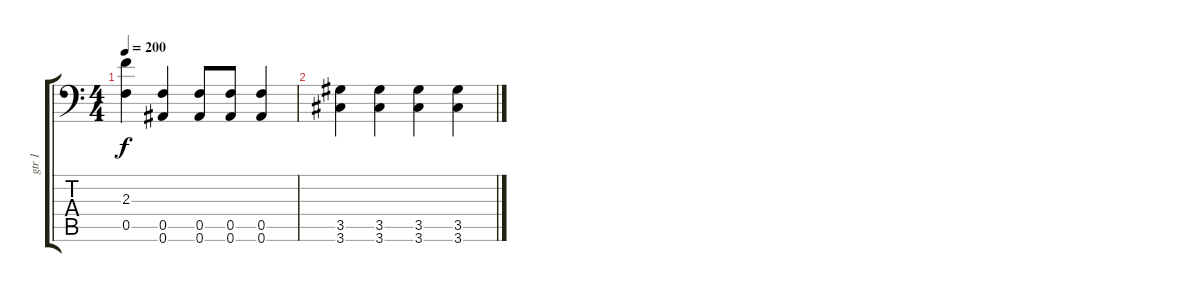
\track ("gtr 1" "gtr 1") {instrument distortionguitar}
\staff {score tabs}
\tuning (C4 G3 Eb3 Bb2 F2 Bb1) {hide}
\ts (4 4)
\tempo 200
\clef f4
\ks c
(2.3{t} 0.5{t}).4{dy f} (0.5 0.6).4 (0.5 0.6).8 (0.5 0.6).8 (0.5 0.6).4 |
(3.5 3.6).4 (3.5 3.6).4 (3.5 3.6).4 (3.5 3.6).4
